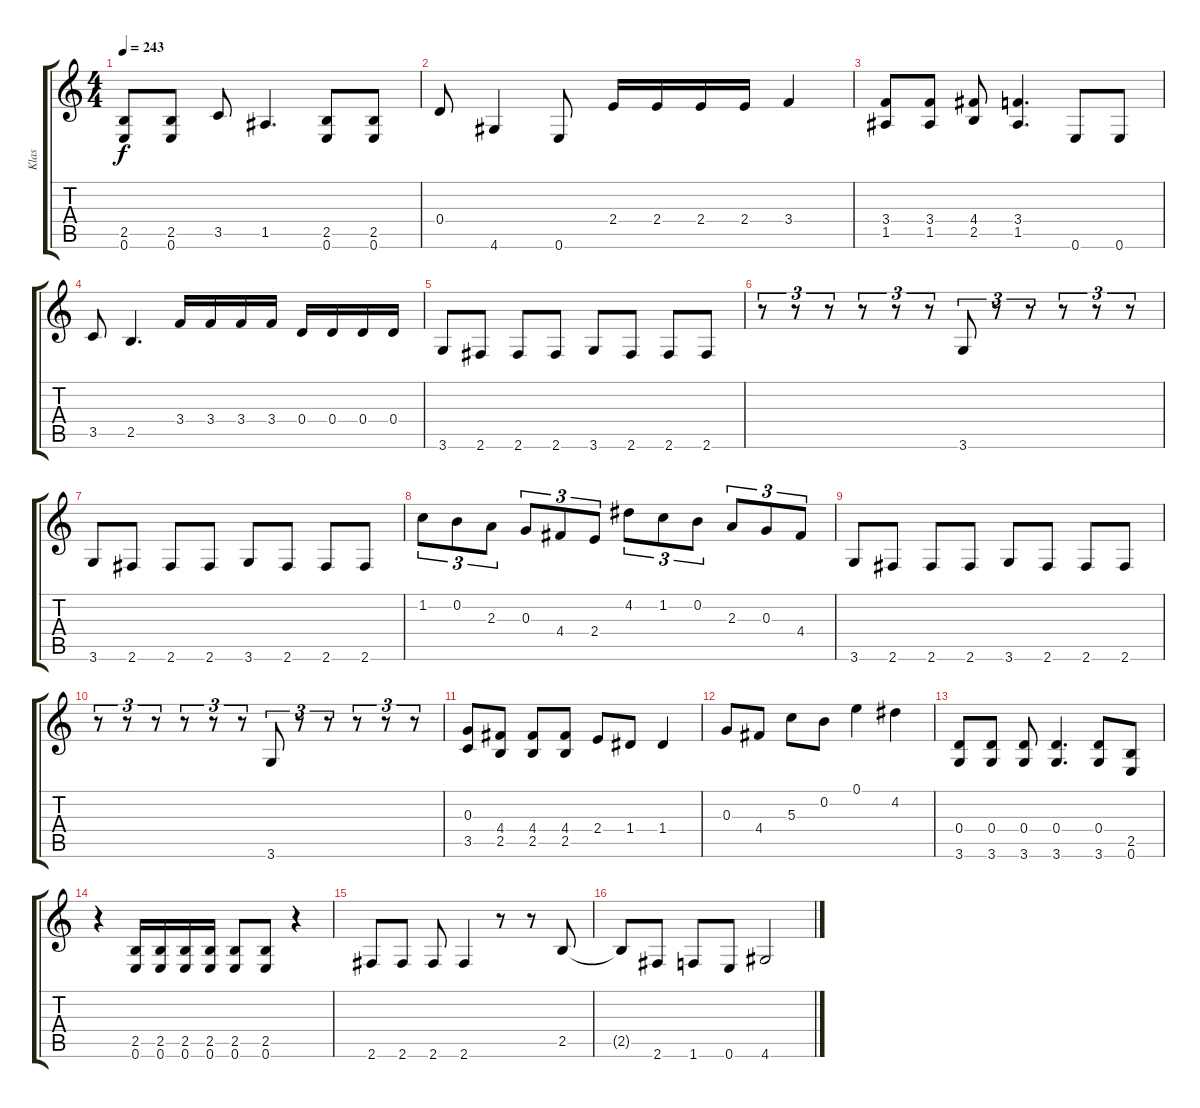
\track ("Klas" "Klas") {instrument distortionguitar}
\staff {score tabs}
\tuning (E4 B3 G3 D3 A2 E2) {hide}
\ts (4 4)
\tempo 243
\clef g2
\ks c
(2.5 0.6).8{dy f} (2.5 0.6).8 3.5.8 1.5.4{d} (2.5 0.6).8 (2.5 0.6).8 |
0.4.8 4.6.4 0.6.8 2.4.16 2.4.16 2.4.16 2.4.16 3.4.4 |
(3.4 1.5).8 (3.4 1.5).8 (4.4 2.5).8 (3.4 1.5).4{d} 0.6.8 0.6.8 |
3.5.8 2.5.4{d} 3.4.16 3.4.16 3.4.16 3.4.16 0.4.16 0.4.16 0.4.16 0.4.16 |
3.6.8 2.6.8 2.6.8 2.6.8 3.6.8 2.6.8 2.6.8 2.6.8 |
r.8{tu (3 2)} r.8{tu (3 2)} r.8{tu (3 2)} r.8{tu (3 2)} r.8{tu (3 2)} r.8{tu (3 2)} 3.6.8{tu (3 2)} r.8{tu (3 2)} r.8{tu (3 2)} r.8{tu (3 2)} r.8{tu (3 2)} r.8{tu (3 2)} |
3.6.8 2.6.8 2.6.8 2.6.8 3.6.8 2.6.8 2.6.8 2.6.8 |
1.2.8{tu (3 2)} 0.2.8{tu (3 2)} 2.3.8{tu (3 2)} 0.3.8{tu (3 2)} 4.4.8{tu (3 2)} 2.4.8{tu (3 2)} 4.2.8{tu (3 2)} 1.2.8{tu (3 2)} 0.2.8{tu (3 2)} 2.3.8{tu (3 2)} 0.3.8{tu (3 2)} 4.4.8{tu (3 2)} |
3.6.8 2.6.8 2.6.8 2.6.8 3.6.8 2.6.8 2.6.8 2.6.8 |
r.8{tu (3 2)} r.8{tu (3 2)} r.8{tu (3 2)} r.8{tu (3 2)} r.8{tu (3 2)} r.8{tu (3 2)} 3.6.8{tu (3 2)} r.8{tu (3 2)} r.8{tu (3 2)} r.8{tu (3 2)} r.8{tu (3 2)} r.8{tu (3 2)} |
(0.3 3.5).8 (4.4 2.5).8 (4.4 2.5).8 (4.4 2.5).8 2.4.8 1.4.8 1.4.4 |
0.3.8 4.4.8 5.3.8 0.2.8 0.1.4 4.2.4 |
(0.4 3.6).8 (0.4 3.6).8 (0.4 3.6).8 (0.4 3.6).4{d} (0.4 3.6).8 (2.5 0.6).8 |
r.4 (2.5 0.6).16 (2.5 0.6).16 (2.5 0.6).16 (2.5 0.6).16 (2.5 0.6).8 (2.5 0.6).8 r.4 |
2.6.8 2.6.8 2.6.8 2.6.4 r.8 r.8 2.5.8 |
2.5{t}.8 2.6.8 1.6.8 0.6.8 4.6.2
